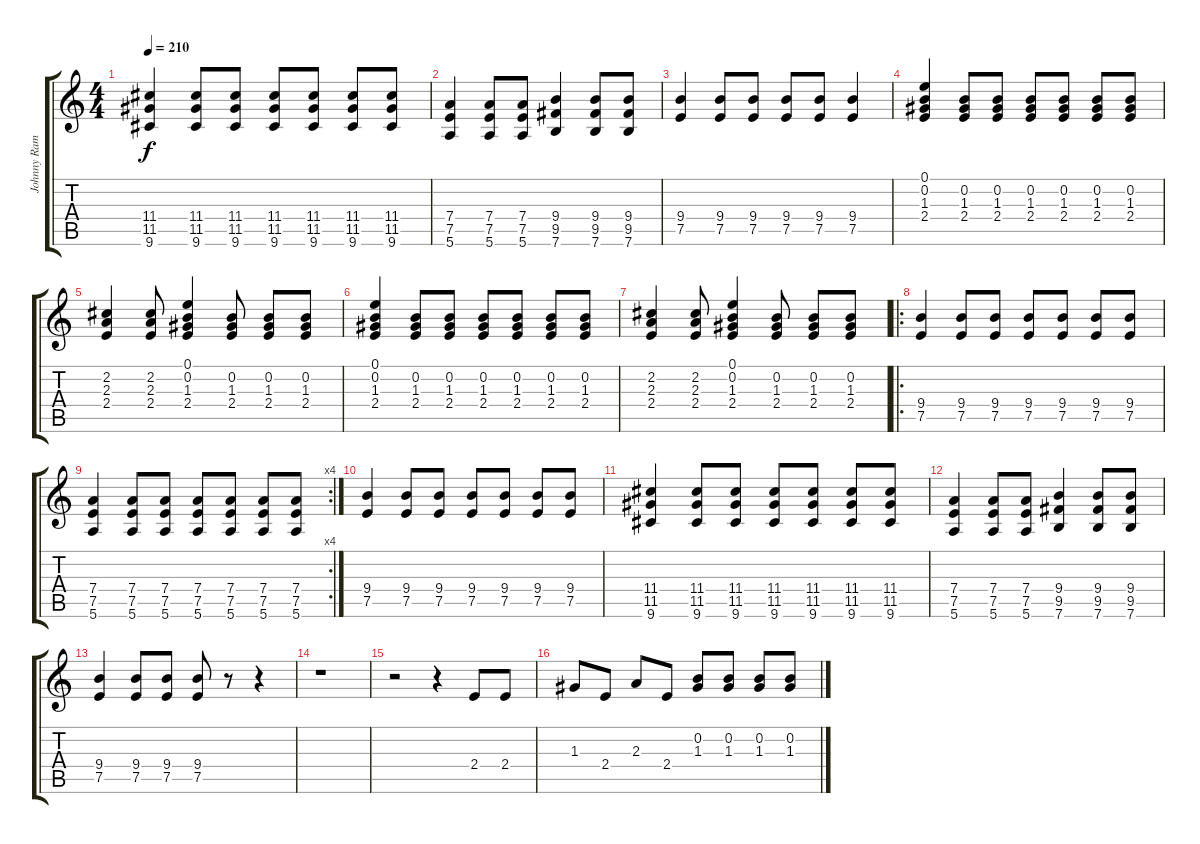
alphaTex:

\track ("Johnny Ramone" "Johnny Ram") {instrument distortionguitar}
\staff {score tabs}
\tuning (E4 B3 G3 D3 A2 E2) {hide}
\ts (4 4)
\tempo 210
\clef g2
\ks c
(11.4 11.5 9.6).4{dy f} (11.4 11.5 9.6).8 (11.4 11.5 9.6).8 (11.4 11.5 9.6).8 (11.4 11.5 9.6).8 (11.4 11.5 9.6).8 (11.4 11.5 9.6).8 |
(7.4 7.5 5.6).4 (7.4 7.5 5.6).8 (7.4 7.5 5.6).8 (9.4 9.5 7.6).4 (9.4 9.5 7.6).8 (9.4 9.5 7.6).8 |
(9.4 7.5).4 (9.4 7.5).8 (9.4 7.5).8 (9.4 7.5).8 (9.4 7.5).8 (9.4 7.5).4 |
(0.1 0.2 1.3 2.4).4 (0.2 1.3 2.4).8 (0.2 1.3 2.4).8 (0.2 1.3 2.4).8 (0.2 1.3 2.4).8 (0.2 1.3 2.4).8 (0.2 1.3 2.4).8 |
(2.2 2.3 2.4).4 (2.2 2.3 2.4).8 (0.1 0.2 1.3 2.4).4 (0.2 1.3 2.4).8 (0.2 1.3 2.4).8 (0.2 1.3 2.4).8 |
(0.1 0.2 1.3 2.4).4 (0.2 1.3 2.4).8 (0.2 1.3 2.4).8 (0.2 1.3 2.4).8 (0.2 1.3 2.4).8 (0.2 1.3 2.4).8 (0.2 1.3 2.4).8 |
(2.2 2.3 2.4).4 (2.2 2.3 2.4).8 (0.1 0.2 1.3 2.4).4 (0.2 1.3 2.4).8 (0.2 1.3 2.4).8 (0.2 1.3 2.4).8 |
\ro
(9.4 7.5).4 (9.4 7.5).8 (9.4 7.5).8 (9.4 7.5).8 (9.4 7.5).8 (9.4 7.5).8 (9.4 7.5).8 |
\rc 4
(7.4 7.5 5.6).4 (7.4 7.5 5.6).8 (7.4 7.5 5.6).8 (7.4 7.5 5.6).8 (7.4 7.5 5.6).8 (7.4 7.5 5.6).8 (7.4 7.5 5.6).8 |
(9.4 7.5).4 (9.4 7.5).8 (9.4 7.5).8 (9.4 7.5).8 (9.4 7.5).8 (9.4 7.5).8 (9.4 7.5).8 |
(11.4 11.5 9.6).4 (11.4 11.5 9.6).8 (11.4 11.5 9.6).8 (11.4 11.5 9.6).8 (11.4 11.5 9.6).8 (11.4 11.5 9.6).8 (11.4 11.5 9.6).8 |
(7.4 7.5 5.6).4 (7.4 7.5 5.6).8 (7.4 7.5 5.6).8 (9.4 9.5 7.6).4 (9.4 9.5 7.6).8 (9.4 9.5 7.6).8 |
(9.4 7.5).4 (9.4 7.5).8 (9.4 7.5).8 (9.4 7.5).8 r.8 r.4 |
r.1 |
r.2 r.4 2.4.8 2.4.8 |
1.3.8 2.4.8 2.3.8 2.4.8 (0.2 1.3).8 (0.2 1.3).8 (0.2 1.3).8 (0.2 1.3).8
